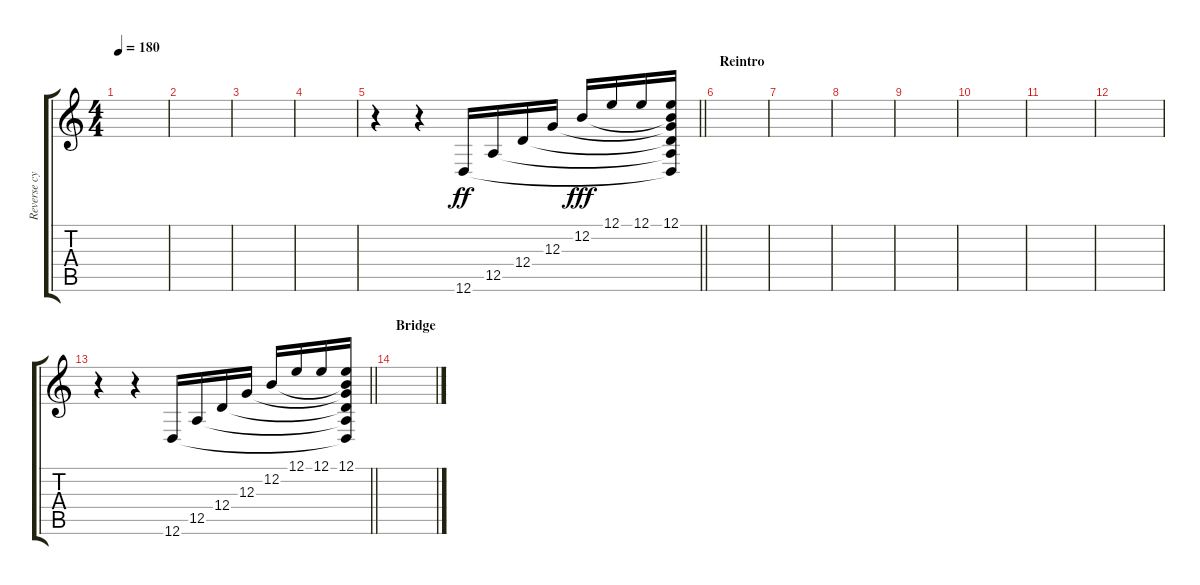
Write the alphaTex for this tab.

\track ("Reverse cymbal" "Reverse cy") {instrument reversecymbal}
\staff {score tabs}
\tuning (E4 B3 G3 D3 A2 D2) {hide}
\ts (4 4)
\tempo 180
\clef g2
\ks c
|
|
|
|
\barLineRight lightlight
r.4 r.4 12.6.16{dy ff} 12.5.16 12.4.16 12.3.16 12.2.16{dy fff} 12.1.16 12.1.16 (12.1 12.2{t} 12.3{t} 12.4{t} 12.5{t} 12.6{t}).16 |
\section ("" "Reintro")
|
|
|
|
|
|
|
\barLineRight lightlight
r.4 r.4 12.6.16 12.5.16 12.4.16 12.3.16 12.2.16 12.1.16 12.1.16 (12.1 12.2{t} 12.3{t} 12.4{t} 12.5{t} 12.6{t}).16 |
\section ("" "Bridge")
